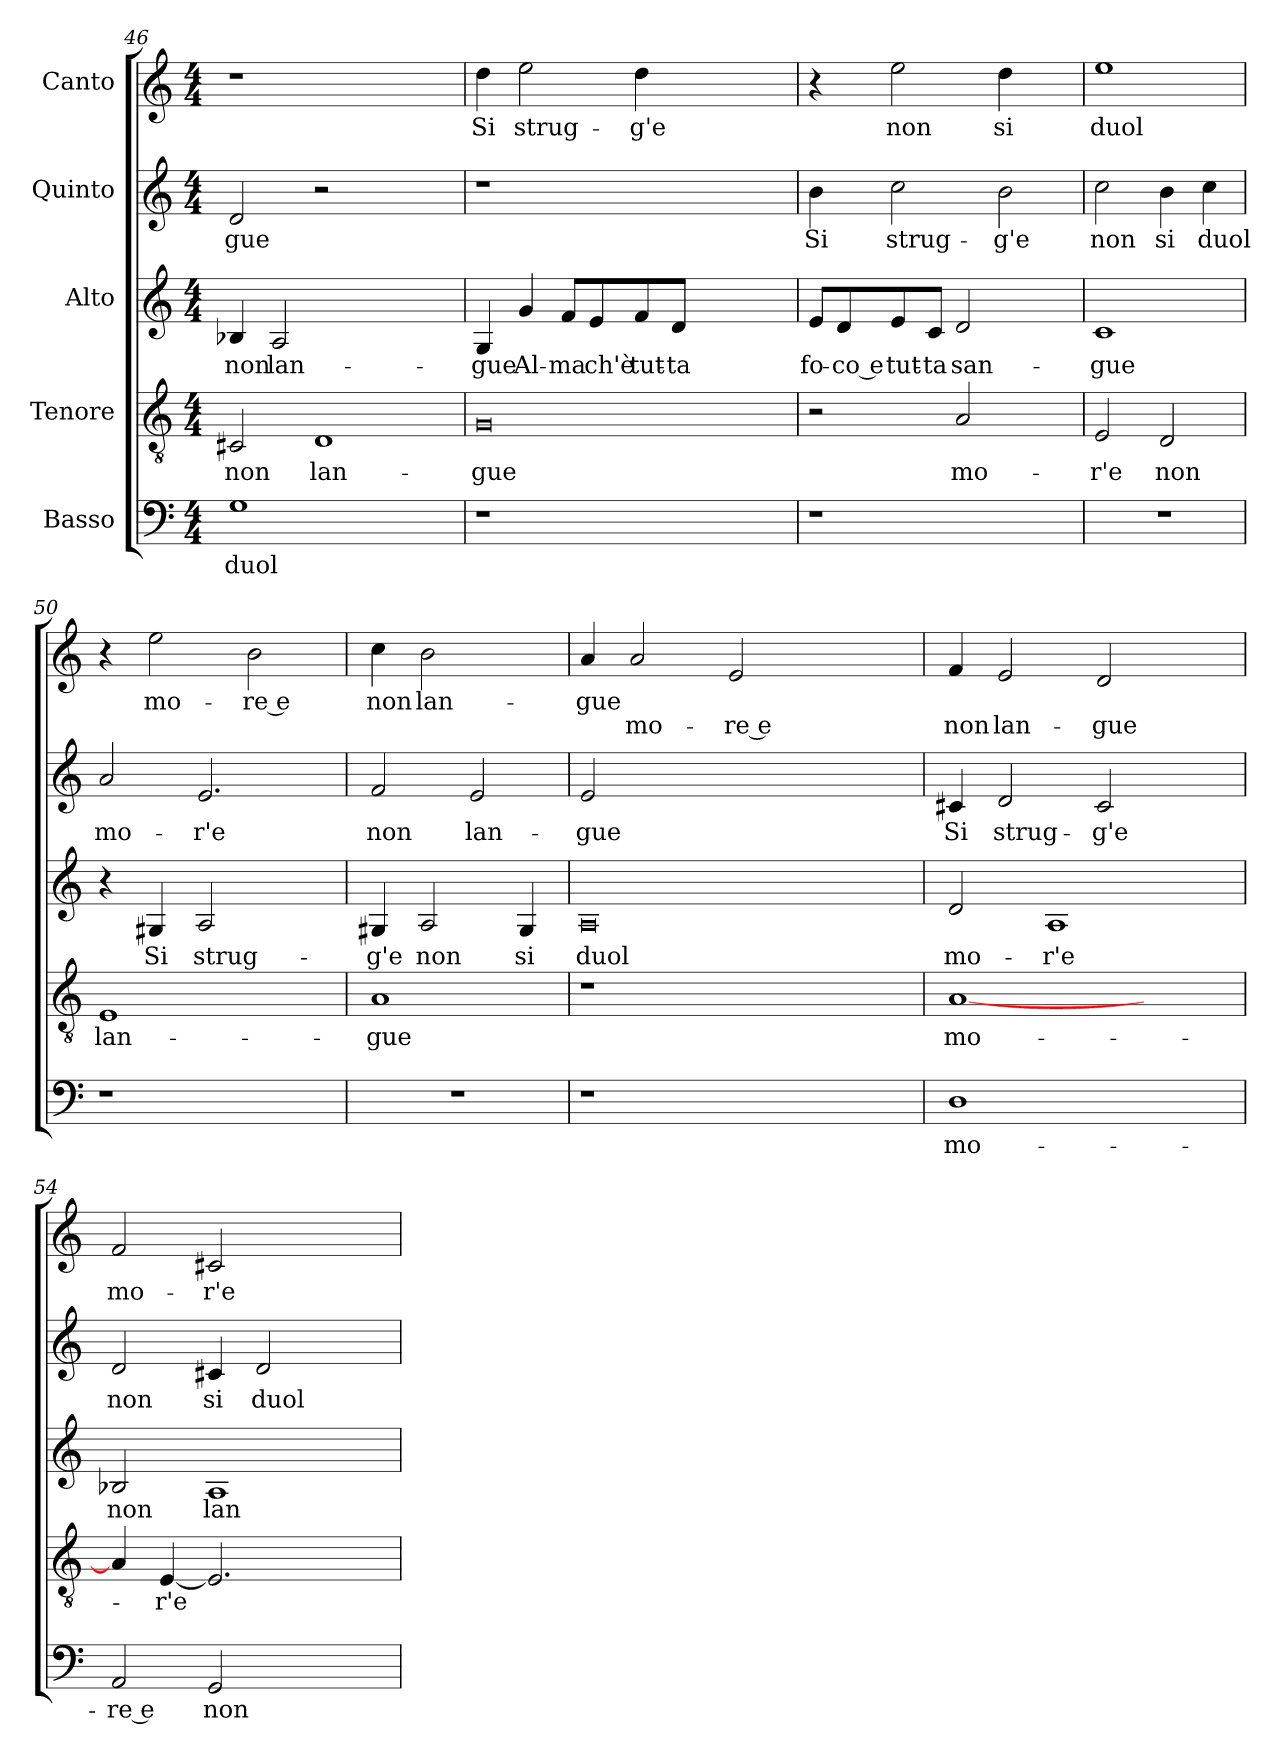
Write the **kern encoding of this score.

**kern	**text	**kern	**text	**kern	**text	**kern	**text	**kern	**text	**text
*part5	*part5	*part4	*part4	*part3	*part3	*part2	*part2	*part1	*part1	*part1
*staff5	*staff5	*staff4	*staff4	*staff3	*staff3	*staff2	*staff2	*staff1	*staff1	*staff1
*I"Basso	*	*I"Tenore	*	*I"Alto	*	*I"Quinto	*	*I"Canto	*	*
!!LO:LB:g=z
*clefF4	*	*clefGv2	*	*clefG2	*	*clefG2	*	*clefG2	*	*
*k[]	*	*k[]	*	*k[]	*	*k[]	*	*k[]	*	*
*M4/4	*	*M4/4	*	*M4/4	*	*M4/4	*	*M4/4	*	*
=46	=46	=46	=46	=46	=46	=46	=46	=46	=46	=46
!	!LO:LY:b	!	!LO:LY:b	!	!LO:LY:b	!	!LO:LY:b	!	!	!
1G	duol	2C#X/	non	4B-X/	non	2d/	-gue	1r	.	.
!	!	!	!	!	!LO:LY:b	!	!	!	!	!
.	.	.	.	2A/	lan-	.	.	.	.	.
!	!	!	!LO:LY:b	!	!	!	!	!	!	!
.	.	1D	lan-	.	.	2r	.	.	.	.
.	.	.	.	2.ryy	.	.	.	.	.	.
2ryy	.	.	.	.	.	2ryy	.	2ryy	.	.
!!LO:LB:g=z
=47	=47	=47	=47	=47	=47	=47	=47	=47	=47	=47
!	!	!	!LO:LY:b	!	!LO:LY:b	!	!	!	!LO:LY:b	!
1r	.	0G	-gue	4G/	-gue	1r	.	4dd\	Si	.
!	!	!	!	!	!LO:LY:b	!	!	!	!LO:LY:b	!
.	.	.	.	4g/	Al-	.	.	2ee\	strug-	.
!	!	!	!	!	!LO:LY:b	!	!	!	!	!
.	.	.	.	8f/L	-ma	.	.	.	.	.
!	!	!	!	!	!LO:LY:b	!	!	!	!	!
.	.	.	.	8e/	ch'è	.	.	.	.	.
!	!	!	!	!	!LO:LY:b	!	!	!	!LO:LY:b	!
.	.	.	.	8f/	tut-	.	.	4dd\	-g'e	.
!	!	!	!	!	!LO:LY:b	!	!	!	!	!
.	.	.	.	8d/J	-ta	.	.	.	.	.
1ryy	.	.	.	1ryy	.	1ryy	.	1ryy	.	.
!!LO:PB:g=z
=48	=48	=48	=48	=48	=48	=48	=48	=48	=48	=48
!	!	!	!	!	!LO:LY:b	!	!LO:LY:b	!	!	!
1r	.	2r	.	8e/L	fo-	4b\	Si	4r	.	.
!	!	!	!	!	!LO:LY:b	!	!	!	!	!
.	.	.	.	8d/	-co e	.	.	.	.	.
!	!	!	!	!	!LO:LY:b	!	!LO:LY:b	!	!LO:LY:b	!
.	.	.	.	8e/	tut-	2cc\	strug-	2ee\	non	.
!	!	!	!	!	!LO:LY:b	!	!	!	!	!
.	.	.	.	8c/J	-ta	.	.	.	.	.
!	!	!	!LO:LY:b	!	!LO:LY:b	!	!	!	!	!
.	.	2A/	mo-	2d/	san-	.	.	.	.	.
!	!	!	!	!	!	!	!LO:LY:b	!	!LO:LY:b	!
.	.	.	.	.	.	2b\	-g'e	4dd\	si	.
4ryy	.	4ryy	.	4ryy	.	.	.	4ryy	.	.
=49	=49	=49	=49	=49	=49	=49	=49	=49	=49	=49
!	!	!	!LO:LY:b	!	!LO:LY:b	!	!LO:LY:b	!	!LO:LY:b	!
1r	.	2E/	-r'e	1c	-gue	2cc\	non	1ee	duol	.
!	!	!	!LO:LY:b	!	!	!	!LO:LY:b	!	!	!
.	.	2D/	non	.	.	4b\	si	.	.	.
!	!	!	!	!	!	!	!LO:LY:b	!	!	!
.	.	.	.	.	.	4cc\	duol	.	.	.
=50	=50	=50	=50	=50	=50	=50	=50	=50	=50	=50
!	!	!	!LO:LY:b	!	!	!	!LO:LY:b	!	!	!
1r	.	1E	lan-	4r	.	2a/	mo-	4r	.	.
!	!	!	!	!	!LO:LY:b	!	!	!	!LO:LY:b	!
.	.	.	.	4G#X/	Si	.	.	2ee\	mo-	.
!	!	!	!	!	!LO:LY:b	!	!LO:LY:b	!	!	!
.	.	.	.	2A/	strug-	2.e/	-r'e	.	.	.
!	!	!	!	!	!	!	!	!	!LO:LY:b	!
.	.	.	.	.	.	.	.	2b\	-re e	.
4ryy	.	4ryy	.	4ryy	.	.	.	.	.	.
!!LO:LB:g=z
=51	=51	=51	=51	=51	=51	=51	=51	=51	=51	=51
!	!	!	!LO:LY:b	!	!LO:LY:b	!	!LO:LY:b	!	!LO:LY:b	!
1r	.	1A	-gue	4G#X/	-g'e	2f/	non	4cc\	non	.
!	!	!	!	!	!LO:LY:b	!	!	!	!LO:LY:b	!
.	.	.	.	2A/	non	.	.	2b\	lan-	.
!	!	!	!	!	!	!	!LO:LY:b	!	!	!
.	.	.	.	.	.	2e/	lan-	.	.	.
!	!	!	!	!	!LO:LY:b	!	!	!	!	!
.	.	.	.	4G#i/	si	.	.	4ryy	.	.
!!LO:LB:g=z
=52	=52	=52	=52	=52	=52	=52	=52	=52	=52	=52
!	!	!	!	!	!LO:LY:b	!	!LO:LY:b	!	!LO:LY:b	!
1r	.	1r	.	0A	duol	2e/	-gue	4a/	-gue	.
!	!	!	!	!	!	!	!	!	!	!LO:LY:b
.	.	.	.	.	.	.	.	2a/	.	mo-
.	.	.	.	.	.	1.ryy	.	.	.	.
!	!	!	!	!	!	!	!	!	!	!LO:LY:b
.	.	.	.	.	.	.	.	2e/	.	-re e
1ryy	.	1ryy	.	.	.	.	.	.	.	.
.	.	.	.	.	.	.	.	2.ryy	.	.
!!LO:PB:g=z
=53	=53	=53	=53	=53	=53	=53	=53	=53	=53	=53
!	!LO:LY:b	!	!LO:LY:b	!	!LO:LY:b	!	!LO:LY:b	!	!	!LO:LY:b
1D	mo-	[1A	mo-	2d/	mo-	4c#X/	Si	4f/	.	non
!	!	!	!	!	!	!	!LO:LY:b	!	!	!LO:LY:b
.	.	.	.	.	.	2d/	strug-	2e/	.	lan-
!	!	!	!	!	!LO:LY:b	!	!	!	!	!
.	.	.	.	1A	-r'e	.	.	.	.	.
!	!	!	!	!	!	!	!LO:LY:b	!	!	!LO:LY:b
.	.	.	.	.	.	2c#/	-g'e	2d/	.	-gue
2ryy	.	2ryy	.	.	.	.	.	.	.	.
.	.	.	.	.	.	4ryy	.	4ryy	.	.
=54	=54	=54	=54	=54	=54	=54	=54	=54	=54	=54
!	!LO:LY:b	!	!	!	!LO:LY:b	!	!LO:LY:b	!	!LO:LY:b	!
2AA/	-re e	4A/]	.	2B-X/	non	2d/	non	2f/	mo-	.
!	!	!	!LO:LY:b	!	!	!	!	!	!	!
.	.	[4E/	-r'e	.	.	.	.	.	.	.
!	!LO:LY:b	!	!	!	!LO:LY:b	!	!LO:LY:b	!	!LO:LY:b	!
2GG/	non	2.E/]	.	1A	lan-	4c#X/	si	2c#X/	-r'e	.
!	!	!	!	!	!	!	!LO:LY:b	!	!	!
.	.	.	.	.	.	2d/	duol	.	.	.
2ryy	.	.	.	.	.	.	.	2ryy	.	.
.	.	4ryy	.	.	.	4ryy	.	.	.	.
=	=	=	=	=	=	=	=	=	=	=
*-	*-	*-	*-	*-	*-	*-	*-	*-	*-	*-
